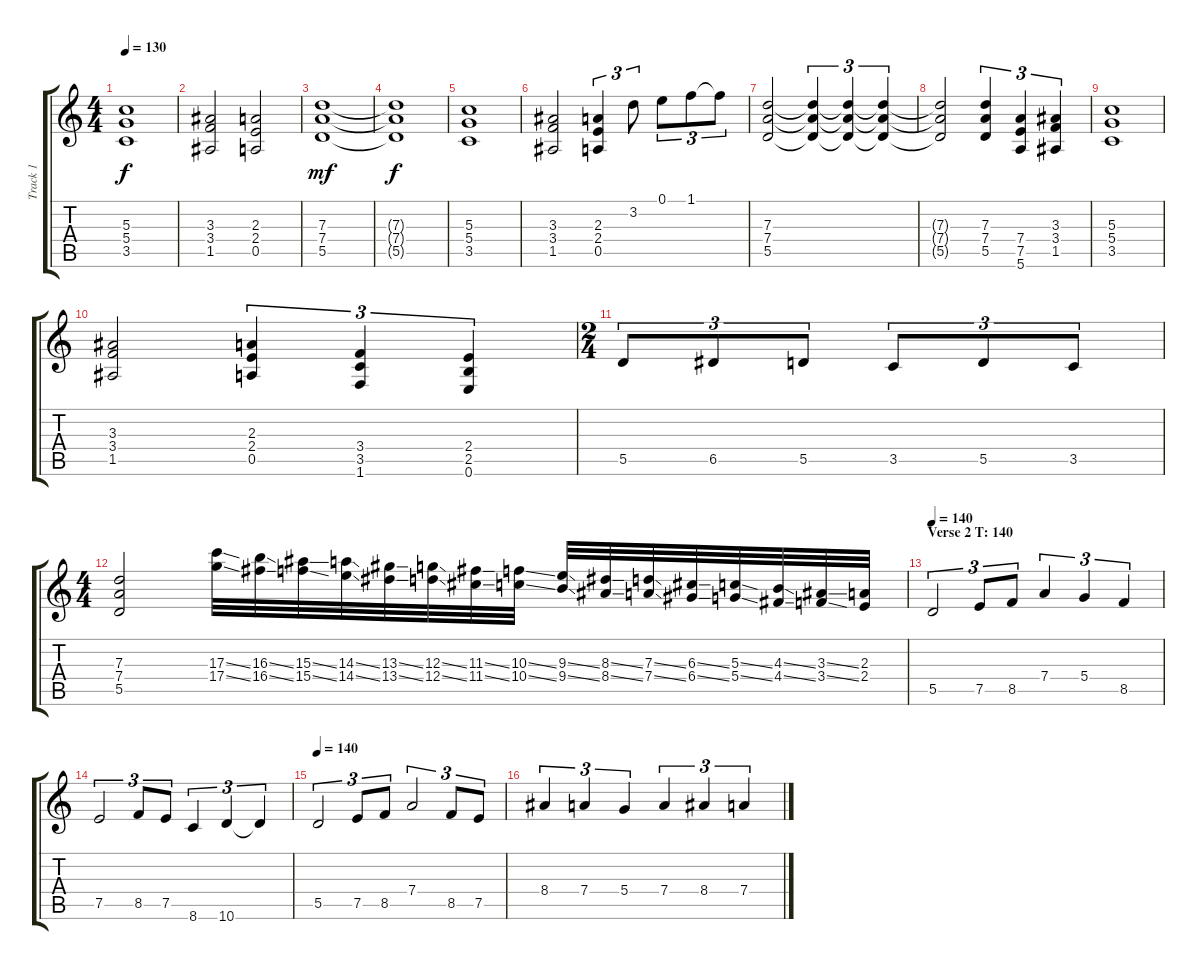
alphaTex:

\track ("Track 1" "Track 1") {instrument distortionguitar}
\staff {score tabs}
\tuning (E4 B3 G3 D3 A2 E2) {hide}
\ts (4 4)
\tempo 130
\clef g2
\ks c
(5.3 5.4 3.5).1{dy f} |
(3.3 3.4 1.5).2 (2.3 2.4 0.5).2 |
(7.3 7.4 5.5).1{dy mf volume 13} |
(7.3{t} 7.4{t} 5.5{t}).1{dy f} |
(5.3 5.4 3.5).1 |
(3.3 3.4 1.5).2 (2.3 2.4 0.5).4{tu (3 2)} 3.2.8{tu (3 2)} 0.1.8{tu (3 2)} 1.1.8{tu (3 2)} 1.1{t}.8{tu (3 2)} |
(7.3 7.4 5.5).2{volume 13} (7.3{t} 7.4{t} 5.5{t}).4{tu (3 2)} (7.3{t} 7.4{t} 5.5{t}).4{tu (3 2)} (7.3{t} 7.4{t} 5.5{t}).4{tu (3 2)} |
(7.3{t} 7.4{t} 5.5{t}).2{volume 13} (7.3 7.4 5.5).4{tu (3 2)} (7.4 7.5 5.6).4{tu (3 2)} (3.3 3.4 1.5).4{tu (3 2)} |
(5.3 5.4 3.5).1 |
(3.3 3.4 1.5).2 (2.3 2.4 0.5).4{tu (3 2)} (3.4 3.5 1.6).4{tu (3 2)} (2.4 2.5 0.6).4{tu (3 2)} |
\ts (2 4)
5.5.8{tu (3 2)} 6.5.8{tu (3 2)} 5.5.8{tu (3 2)} 3.5.8{tu (3 2)} 5.5.8{tu (3 2)} 3.5.8{tu (3 2)} |
\ts (4 4)
(7.3 7.4 5.5).2 (17.3{ss} 17.4{ss}).32{instrument guitarfretnoise} (16.3{ss} 16.4{ss}).32 (15.3{ss} 15.4{ss}).32 (14.3{ss} 14.4{ss}).32 (13.3{ss} 13.4{ss}).32 (12.3{ss} 12.4{ss}).32 (11.3{ss} 11.4{ss}).32 (10.3{ss} 10.4{ss}).32 (9.3{ss} 9.4{ss}).32 (8.3{ss} 8.4{ss}).32 (7.3{ss} 7.4{ss}).32 (6.3{ss} 6.4{ss}).32 (5.3{ss} 5.4{ss}).32 (4.3{ss} 4.4{ss}).32 (3.3{ss} 3.4{ss}).32 (2.3 2.4).32 |
\section ("" "Verse 2 T: 140")
\tempo 140
5.5.2{tu (3 2) instrument distortionguitar} 7.5.8{tu (3 2)} 8.5.8{tu (3 2)} 7.4.4{tu (3 2)} 5.4.4{tu (3 2)} 8.5.4{tu (3 2)} |
7.5.2{tu (3 2)} 8.5.8{tu (3 2)} 7.5.8{tu (3 2)} 8.6.4{tu (3 2)} 10.6.4{tu (3 2)} 10.6{t}.4{tu (3 2)} |
\tempo 140
5.5.2{tu (3 2)} 7.5.8{tu (3 2)} 8.5.8{tu (3 2)} 7.4.2{tu (3 2)} 8.5.8{tu (3 2)} 7.5.8{tu (3 2)} |
8.4.4{tu (3 2)} 7.4.4{tu (3 2)} 5.4.4{tu (3 2)} 7.4.4{tu (3 2)} 8.4.4{tu (3 2)} 7.4.4{tu (3 2)}
